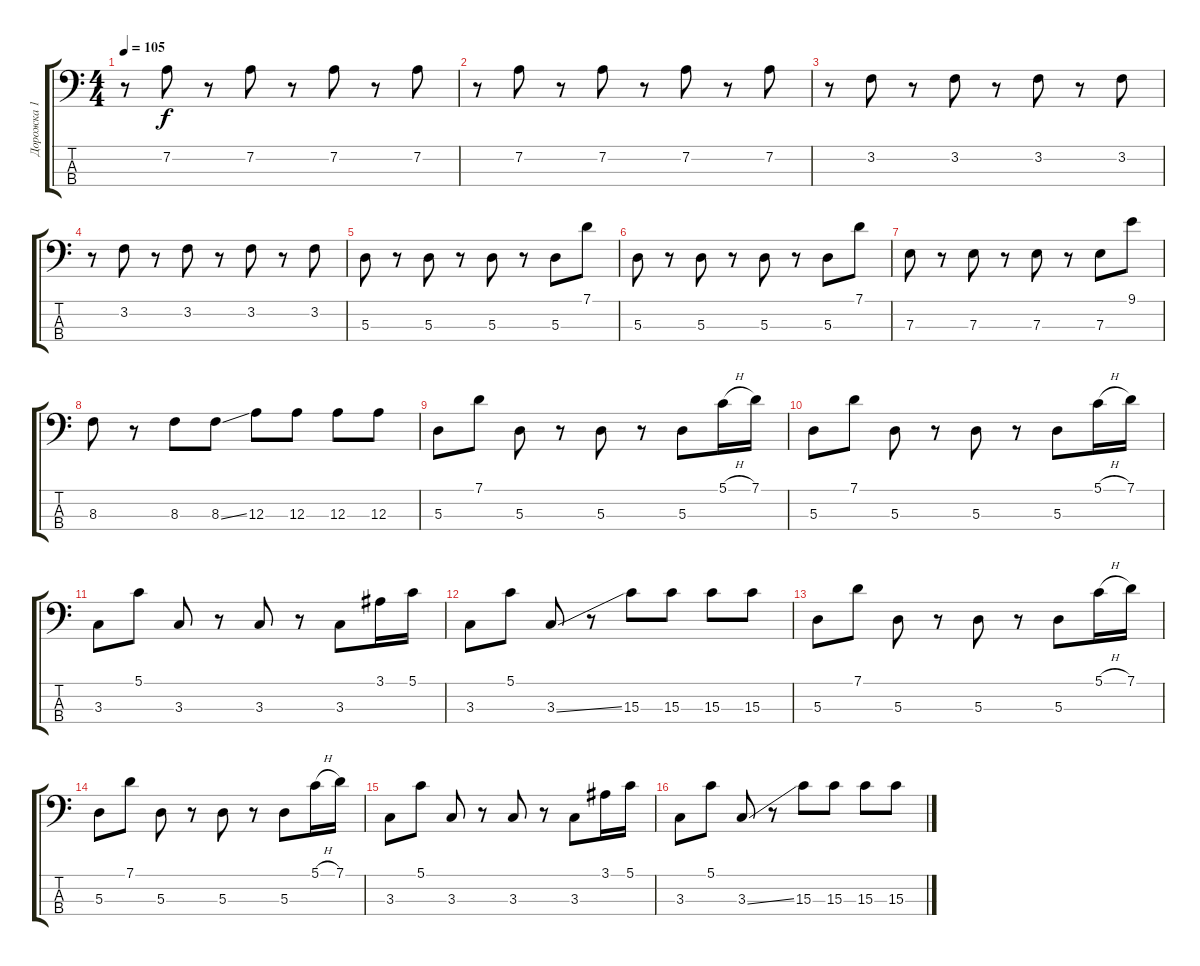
\track ("Дорожка 1" "Дорожка 1") {instrument electricbasspick}
\staff {score tabs}
\tuning (G2 D2 A1 E1) {hide}
\ts (4 4)
\tempo 105
\clef f4
\ks c
r.8{dy f} 7.2.8 r.8 7.2.8 r.8 7.2.8 r.8 7.2.8 |
r.8 7.2.8 r.8 7.2.8 r.8 7.2.8 r.8 7.2.8 |
r.8 3.2.8 r.8 3.2.8 r.8 3.2.8 r.8 3.2.8 |
r.8 3.2.8 r.8 3.2.8 r.8 3.2.8 r.8 3.2.8 |
5.3.8 r.8 5.3.8 r.8 5.3.8 r.8 5.3.8 7.1.8 |
5.3.8 r.8 5.3.8 r.8 5.3.8 r.8 5.3.8 7.1.8 |
7.3.8 r.8 7.3.8 r.8 7.3.8 r.8 7.3.8 9.1.8 |
8.3.8 r.8 8.3.8 8.3{ss}.8 12.3.8 12.3.8 12.3.8 12.3.8 |
5.3.8 7.1.8 5.3.8 r.8 5.3.8 r.8 5.3.8 5.1{h}.16 7.1.16 |
5.3.8 7.1.8 5.3.8 r.8 5.3.8 r.8 5.3.8 5.1{h}.16 7.1.16 |
3.3.8 5.1.8 3.3.8 r.8 3.3.8 r.8 3.3.8 3.1.16 5.1.16 |
3.3.8 5.1.8 3.3{ss}.8 r.8 15.3.8 15.3.8 15.3.8 15.3.8 |
5.3.8 7.1.8 5.3.8 r.8 5.3.8 r.8 5.3.8 5.1{h}.16 7.1.16 |
5.3.8 7.1.8 5.3.8 r.8 5.3.8 r.8 5.3.8 5.1{h}.16 7.1.16 |
3.3.8 5.1.8 3.3.8 r.8 3.3.8 r.8 3.3.8 3.1.16 5.1.16 |
3.3.8 5.1.8 3.3{ss}.8 r.8 15.3.8 15.3.8 15.3.8 15.3.8
